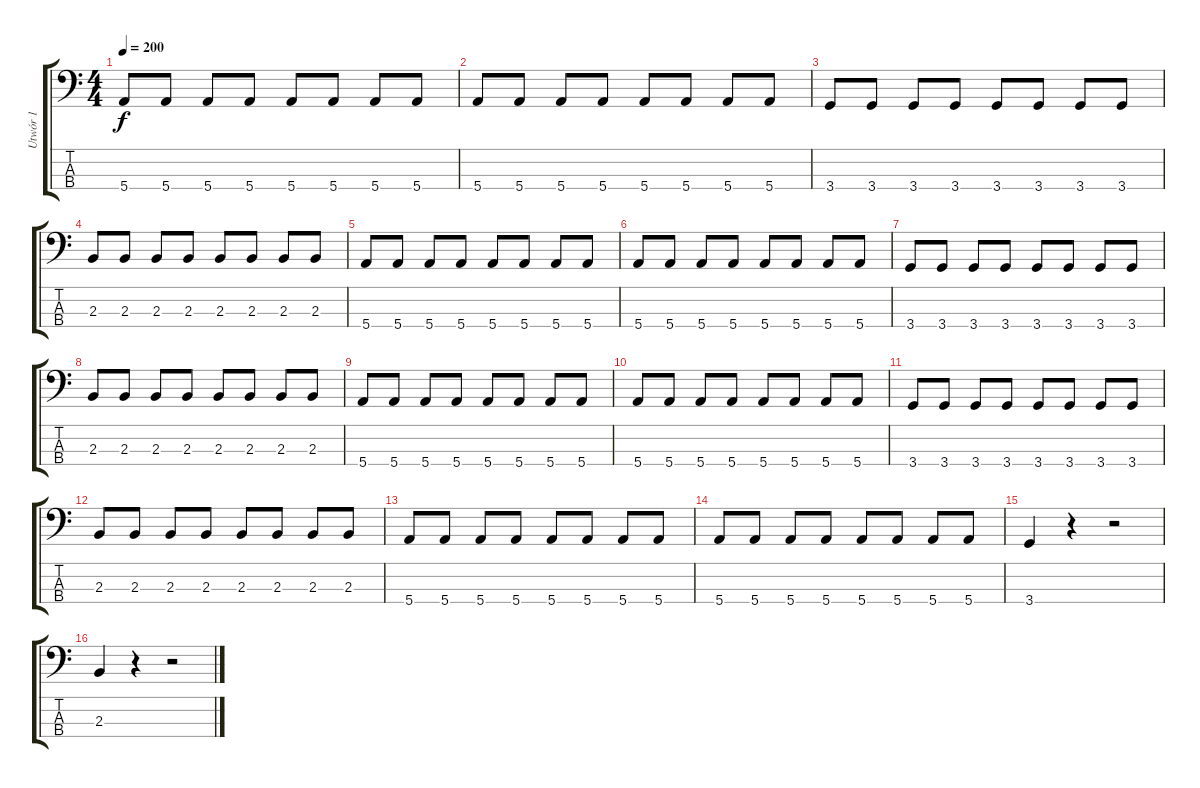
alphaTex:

\track ("Utwór 1" "Utwór 1") {instrument electricbasspick}
\staff {score tabs}
\tuning (G2 D2 A1 E1) {hide}
\ts (4 4)
\tempo 200
\clef f4
\ks c
5.4.8{dy f} 5.4.8 5.4.8 5.4.8 5.4.8 5.4.8 5.4.8 5.4.8 |
5.4.8 5.4.8 5.4.8 5.4.8 5.4.8 5.4.8 5.4.8 5.4.8 |
3.4.8 3.4.8 3.4.8 3.4.8 3.4.8 3.4.8 3.4.8 3.4.8 |
2.3.8 2.3.8 2.3.8 2.3.8 2.3.8 2.3.8 2.3.8 2.3.8 |
5.4.8 5.4.8 5.4.8 5.4.8 5.4.8 5.4.8 5.4.8 5.4.8 |
5.4.8 5.4.8 5.4.8 5.4.8 5.4.8 5.4.8 5.4.8 5.4.8 |
3.4.8 3.4.8 3.4.8 3.4.8 3.4.8 3.4.8 3.4.8 3.4.8 |
2.3.8 2.3.8 2.3.8 2.3.8 2.3.8 2.3.8 2.3.8 2.3.8 |
5.4.8 5.4.8 5.4.8 5.4.8 5.4.8 5.4.8 5.4.8 5.4.8 |
5.4.8 5.4.8 5.4.8 5.4.8 5.4.8 5.4.8 5.4.8 5.4.8 |
3.4.8 3.4.8 3.4.8 3.4.8 3.4.8 3.4.8 3.4.8 3.4.8 |
2.3.8 2.3.8 2.3.8 2.3.8 2.3.8 2.3.8 2.3.8 2.3.8 |
5.4.8 5.4.8 5.4.8 5.4.8 5.4.8 5.4.8 5.4.8 5.4.8 |
5.4.8 5.4.8 5.4.8 5.4.8 5.4.8 5.4.8 5.4.8 5.4.8 |
3.4.4 r.4 r.2 |
2.3.4 r.4 r.2
